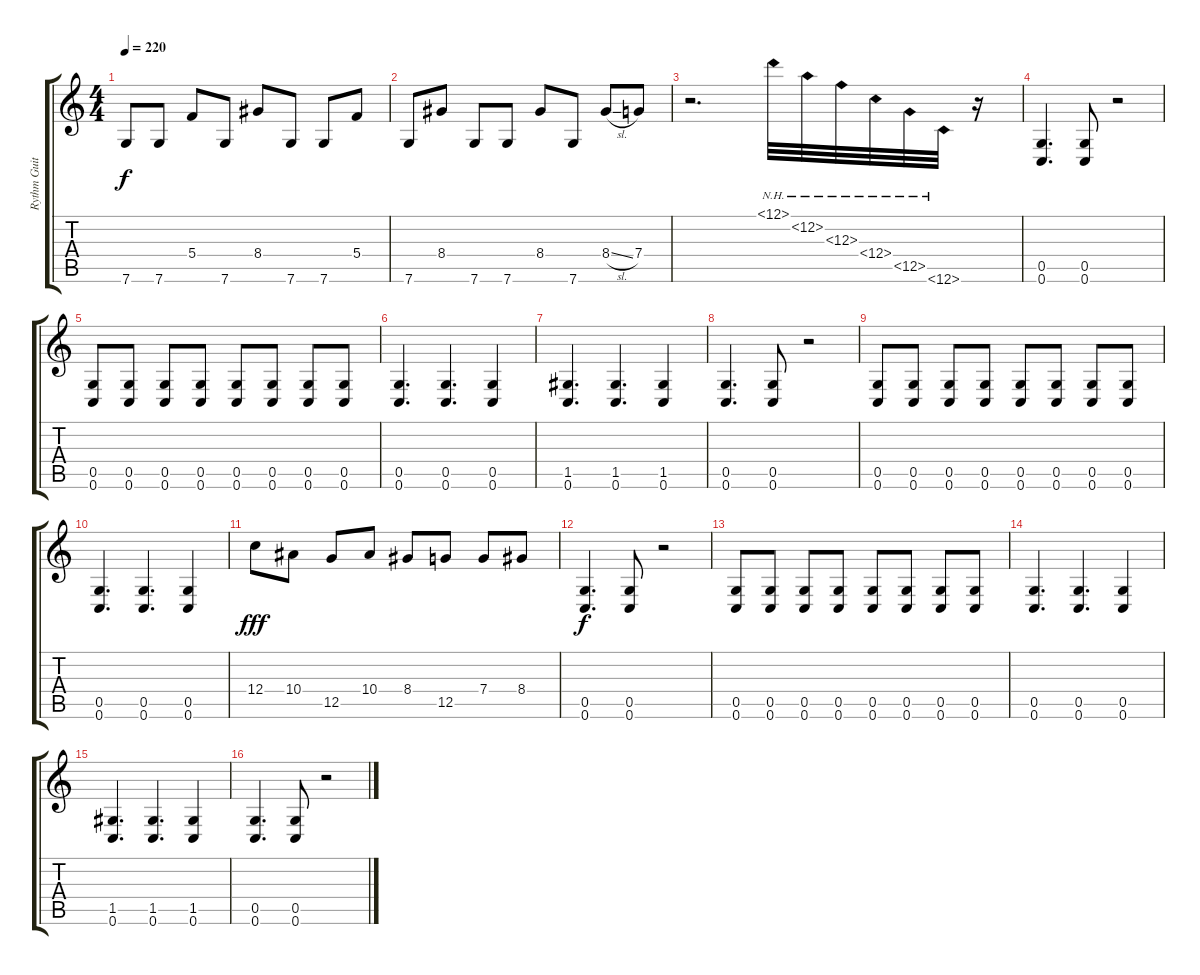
\track ("Rythm Guitar #2" "Rythm Guit") {instrument distortionguitar}
\staff {score tabs}
\tuning (D4 A3 F3 C3 G2 C2) {hide}
\ts (4 4)
\tempo 220
\clef g2
\ks c
7.6.8{dy f} 7.6.8 5.4.8 7.6.8 8.4.8 7.6.8 7.6.8 5.4.8 |
7.6.8 8.4.8 7.6.8 7.6.8 8.4.8 7.6.8 8.4{sl}.8 7.4.8 |
r.2{d} 12.1{nh}.32 12.2{nh}.32 12.3{nh}.32 12.4{nh}.32 12.5{nh}.32 12.6{nh}.32 r.16 |
(0.5 0.6).4{d} (0.5 0.6).8 r.2 |
(0.5 0.6).8 (0.5 0.6).8 (0.5 0.6).8 (0.5 0.6).8 (0.5 0.6).8 (0.5 0.6).8 (0.5 0.6).8 (0.5 0.6).8 |
(0.5 0.6).4{d} (0.5 0.6).4{d} (0.5 0.6).4 |
(1.5 0.6).4{d} (1.5 0.6).4{d} (1.5 0.6).4 |
(0.5 0.6).4{d} (0.5 0.6).8 r.2 |
(0.5 0.6).8 (0.5 0.6).8 (0.5 0.6).8 (0.5 0.6).8 (0.5 0.6).8 (0.5 0.6).8 (0.5 0.6).8 (0.5 0.6).8 |
(0.5 0.6).4{d} (0.5 0.6).4{d} (0.5 0.6).4 |
12.4.8{dy fff} 10.4.8 12.5.8 10.4.8 8.4.8 12.5.8 7.4.8 8.4.8 |
(0.5 0.6).4{d dy f} (0.5 0.6).8 r.2 |
(0.5 0.6).8 (0.5 0.6).8 (0.5 0.6).8 (0.5 0.6).8 (0.5 0.6).8 (0.5 0.6).8 (0.5 0.6).8 (0.5 0.6).8 |
(0.5 0.6).4{d} (0.5 0.6).4{d} (0.5 0.6).4 |
(1.5 0.6).4{d} (1.5 0.6).4{d} (1.5 0.6).4 |
(0.5 0.6).4{d} (0.5 0.6).8 r.2
